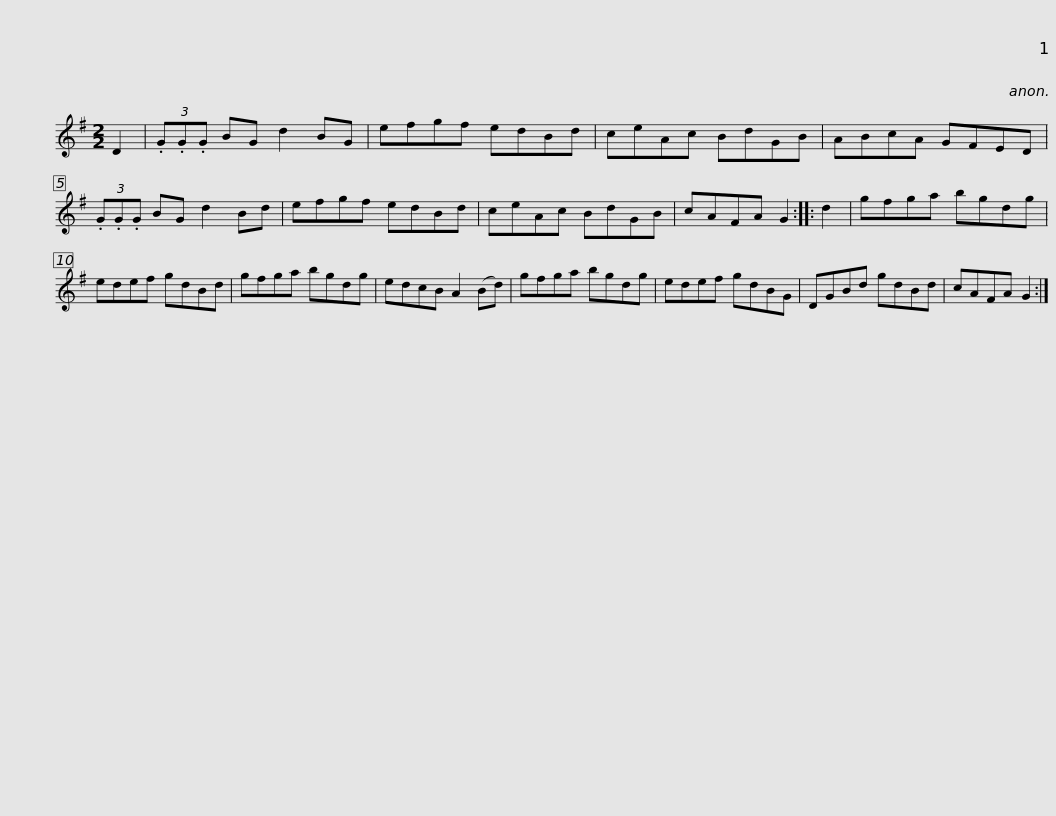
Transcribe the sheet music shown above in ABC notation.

X:1
L:1/8
M:2/2
I:linebreak $
K:G
V:1 treble
V:1
 D2 | (3.G.G.G BG d2 BG | efgf edBd | ceAc BdGB | ABcA GFED | %5
 (3.G.G.G BG d2 Bd |$ efgf edBd | ceAc BdGB | cAFA G2 :: d2 | %10
 gfga bgdg | edef gdBd |$ gfga bgdg | edcB A2 (Bd) | gfga bgdg | %15
 edef gdBG | DGBd gdBd | cAFA G2 :| %18
